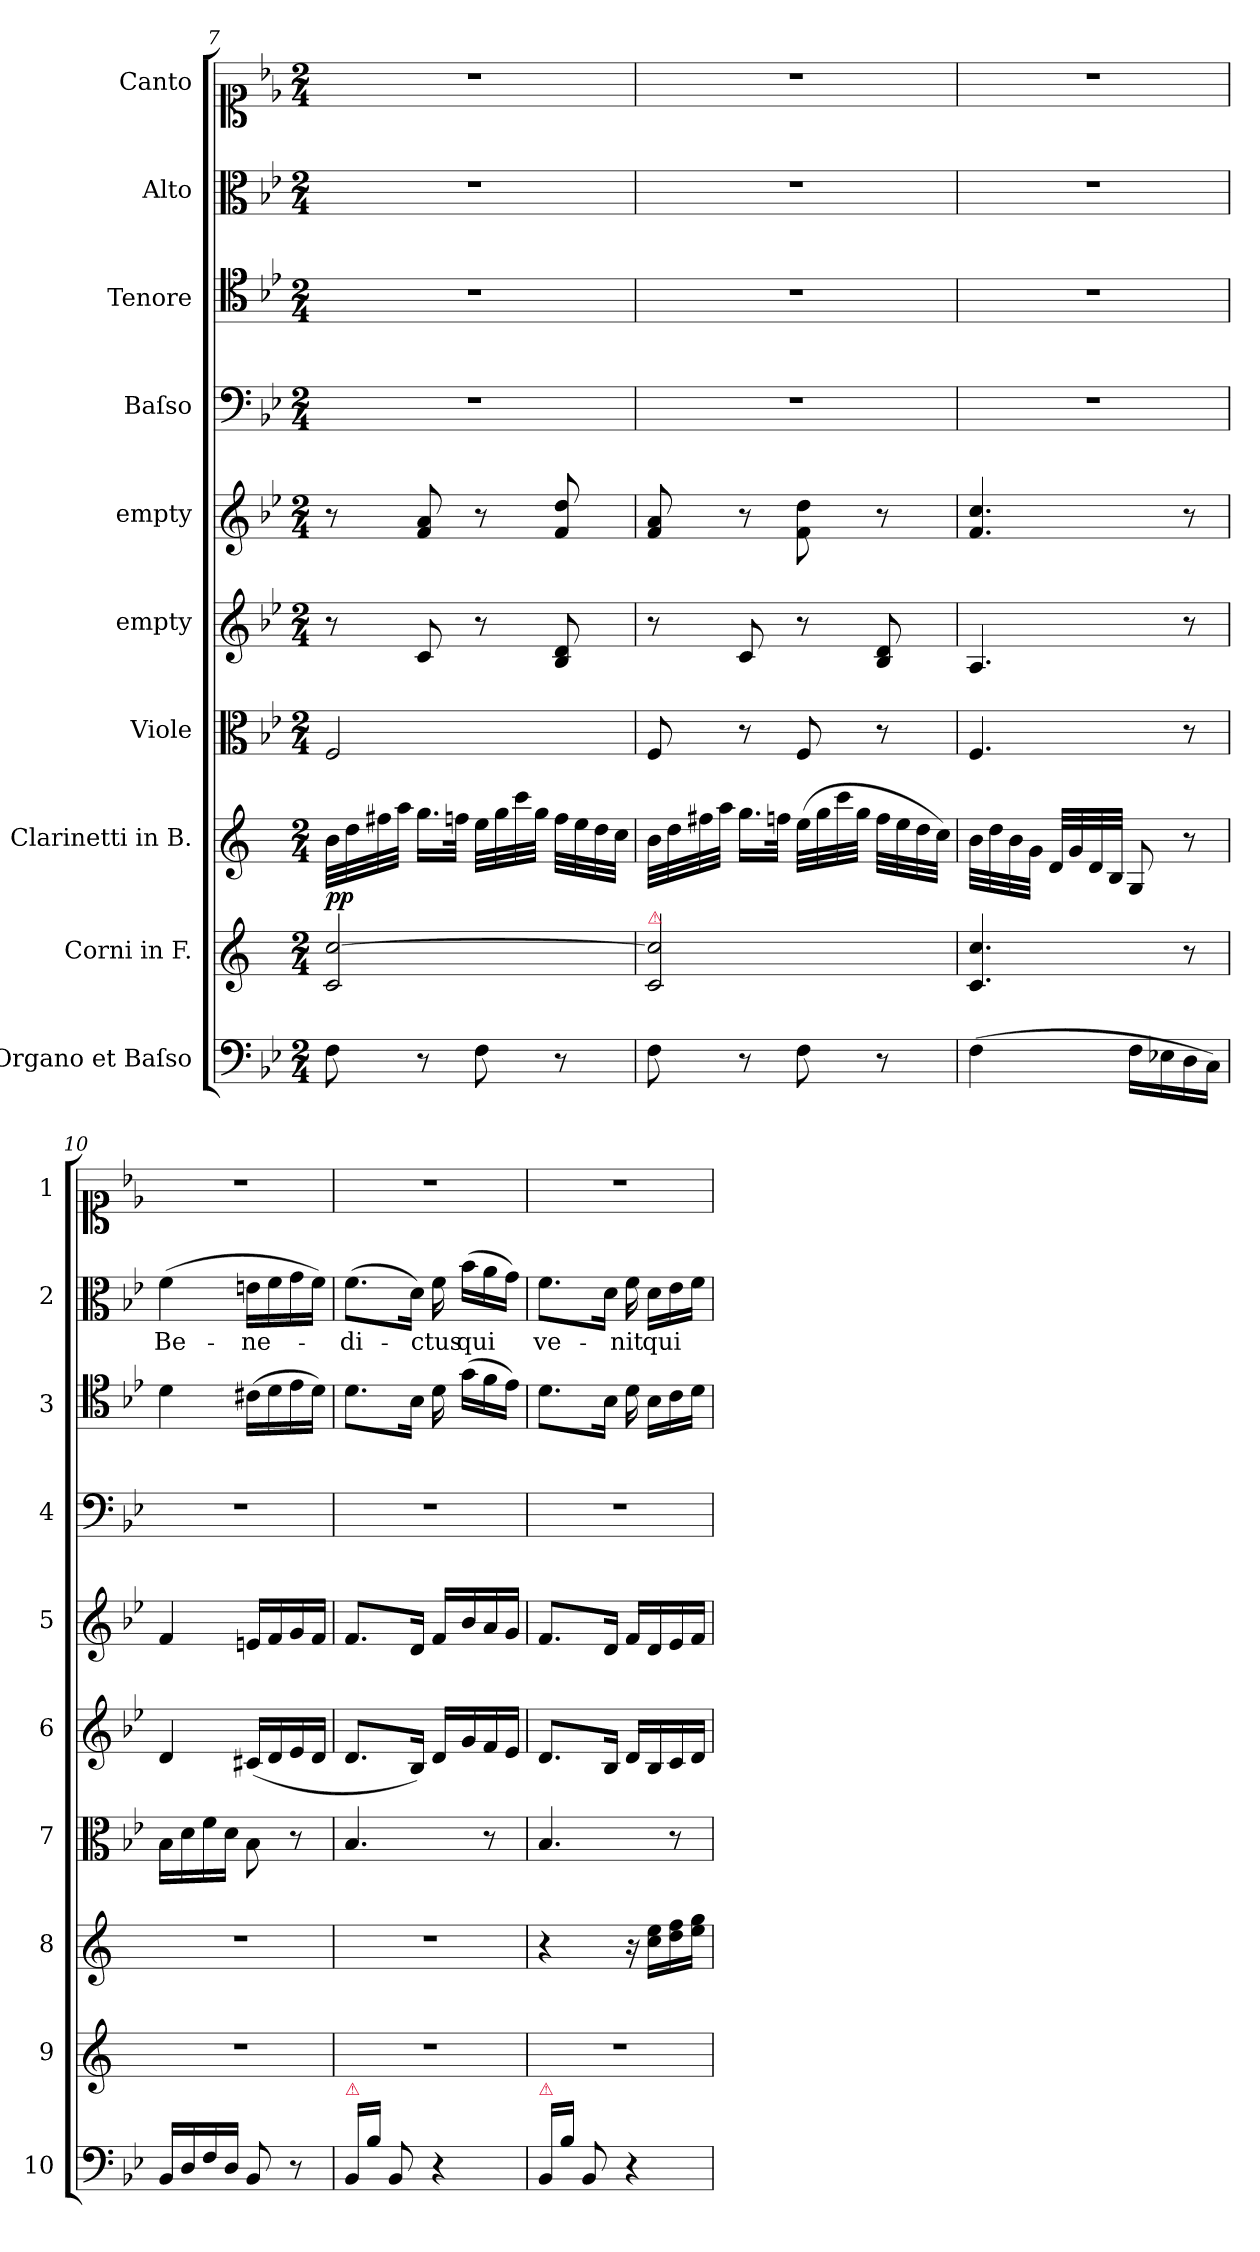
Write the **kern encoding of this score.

**kern	**kern	**dynam	**kern	**kern	**kern	**kern	**kern	**kern	**kern	**text	**kern
*part10	*part9	*part9	*part8	*part7	*part6	*part5	*part4	*part3	*part2	*part2	*part1
*staff10	*staff9	*staff9	*staff8	*staff7	*staff6	*staff5	*staff4	*staff3	*staff2	*staff2	*staff1
*I"Organo et Baſso	*I"Corni in F.	*	*I"Clarinetti in B.	*I"Viole	*I"empty	*I"empty	*I"Baſso	*I"Tenore	*I"Alto	*	*I"Canto
*I'10	*I'9	*	*I'8	*I'7	*I'6	*I'5	*I'4	*I'3	*I'2	*	*I'1
*clefF4	*clefG2	*	*clefG2	*clefC3	*clefG2	*clefG2	*clefF4	*clefC4	*clefC3	*	*clefC1
*	*ITrd4c7	*	*ITrd1c2	*	*	*	*	*	*	*	*
*k[b-e-]	*k[b-]	*	*k[b-e-]	*k[b-e-]	*k[b-e-]	*k[b-e-]	*k[b-e-]	*k[b-e-]	*k[b-e-]	*	*k[b-e-]
*B-:	*	*	*B-:	*B-:	*B-:	*B-:	*B-:	*B-:	*B-:	*	*B-:
*M2/4	*M2/4	*	*M2/4	*M2/4	*M2/4	*M2/4	*M2/4	*M2/4	*M2/4	*	*M2/4
=7	=7	=7	=7	=7	=7	=7	=7	=7	=7	=7	=7
!	!	!LO:DY:a	!	!	!	!	!	!	!	!	!
8F\	2F/ [2f/	pp	32a\LLL	2F/	8r	8r	2r	2r	2r	.	2r
.	.	.	32cc\	.	.	.	.	.	.	.	.
.	.	.	32een\	.	.	.	.	.	.	.	.
.	.	.	32gg\JJJ	.	.	.	.	.	.	.	.
8r	.	.	16.ff\LL	.	8c/	8f/ 8a/	.	.	.	.	.
.	.	.	32ee-X\JJk	.	.	.	.	.	.	.	.
8F\	.	.	32dd\LLL	.	8r	8r	.	.	.	.	.
.	.	.	32ff\	.	.	.	.	.	.	.	.
.	.	.	32bb-\	.	.	.	.	.	.	.	.
.	.	.	32ff\JJJ	.	.	.	.	.	.	.	.
8r	.	.	32ee-\LLL	.	8B-/ 8d/	8f/ 8dd/	.	.	.	.	.
.	.	.	32dd\	.	.	.	.	.	.	.	.
.	.	.	32cc\	.	.	.	.	.	.	.	.
.	.	.	32b-\JJJ	.	.	.	.	.	.	.	.
=8	=8	=8	=8	=8	=8	=8	=8	=8	=8	=8	=8
!	!LO:TX:a:color=crimson:t=⚠	!	!	!	!	!	!	!	!	!	!
8F\	2F/ 2f]/	.	32a\LLL	8F/	8r	8f/ 8a/	2r	2r	2r	.	2r
.	.	.	32cc\	.	.	.	.	.	.	.	.
.	.	.	32een\	.	.	.	.	.	.	.	.
.	.	.	32gg\JJJ	.	.	.	.	.	.	.	.
8r	.	.	16.ff\LL	8r	8c/	8r	.	.	.	.	.
.	.	.	32ee-X\JJk	.	.	.	.	.	.	.	.
8F\	.	.	(32dd\LLL	8F/	8r	8f\ 8dd\	.	.	.	.	.
.	.	.	32ff\	.	.	.	.	.	.	.	.
.	.	.	32bb-\	.	.	.	.	.	.	.	.
.	.	.	32ff\JJJ	.	.	.	.	.	.	.	.
8r	.	.	32ee-\LLL	8r	8B-/ 8d/	8r	.	.	.	.	.
.	.	.	32dd\	.	.	.	.	.	.	.	.
.	.	.	32cc\	.	.	.	.	.	.	.	.
.	.	.	32b-\JJJ)	.	.	.	.	.	.	.	.
=9	=9	=9	=9	=9	=9	=9	=9	=9	=9	=9	=9
(4F\	4.F/ 4.f/	.	32a\LLL	4.F/	4.A/	4.f/ 4.cc/	2r	2r	2r	.	2r
.	.	.	32cc\	.	.	.	.	.	.	.	.
.	.	.	32a\	.	.	.	.	.	.	.	.
.	.	.	32f\JJJ	.	.	.	.	.	.	.	.
.	.	.	32c/LLL	.	.	.	.	.	.	.	.
.	.	.	32f/	.	.	.	.	.	.	.	.
.	.	.	32c/	.	.	.	.	.	.	.	.
.	.	.	32A/JJJ	.	.	.	.	.	.	.	.
16F\LL	.	.	8F/	.	.	.	.	.	.	.	.
16E-X\	.	.	.	.	.	.	.	.	.	.	.
16D\	8r	.	8r	8r	8r	8r	.	.	.	.	.
16C\JJ)	.	.	.	.	.	.	.	.	.	.	.
=10	=10	=10	=10	=10	=10	=10	=10	=10	=10	=10	=10
16BB-/LL	2r	.	2r	16B-\LL	4d/	4f/	2r	4d\	(4f\	Be-	2r
16D/	.	.	.	16d\	.	.	.	.	.	.	.
16F/	.	.	.	16f\	.	.	.	.	.	.	.
16D/JJ	.	.	.	16d\JJ	.	.	.	.	.	.	.
8BB-/	.	.	.	8B-\	(>16c#X/LL	16en/LL	.	(16c#X\LL	16en\LL	-ne-	.
.	.	.	.	.	16d/	16f/	.	16d\	16f\	.	.
8r	.	.	.	8r	16e-/	16g/	.	16e-\	16g\	.	.
.	.	.	.	.	16d/JJ	16f/JJ	.	16d\JJ)	16f\JJ)	.	.
=11	=11	=11	=11	=11	=11	=11	=11	=11	=11	=11	=11
!LO:TX:a:color=crimson:t=⚠	!	!	!	!	!	!	!	!	!	!	!
16BB-/LL	2r	.	2r	4.B-/	8.d/L	8.f/L	2r	8.d\L	(8.f\L	-di-	2r
16B-\JJ	.	.	.	.	.	.	.	.	.	.	.
8BB-/	.	.	.	.	.	.	.	.	.	.	.
.	.	.	.	.	16B-/Jk)	16d/Jk	.	16B-\Jk	16d\Jk)	.	.
4r	.	.	.	.	16d/LL	16f/LL	.	16d\	16f\	-ctus	.
.	.	.	.	.	16g/	16b-/	.	(16g\LL	(16b-\LL	qui	.
.	.	.	.	8r	16f/	16a/	.	16f\	16a\	.	.
.	.	.	.	.	16e-/JJ	16g/JJ	.	16e-\JJ)	16g\JJ)	.	.
=12	=12	=12	=12	=12	=12	=12	=12	=12	=12	=12	=12
!LO:TX:a:color=crimson:t=⚠	!	!	!	!	!	!	!	!	!	!	!
16BB-/LL	2r	.	4r	4.B-/	8.d/L	8.f/L	2r	8.d\L	8.f\L	ve-	2r
16B-\JJ	.	.	.	.	.	.	.	.	.	.	.
8BB-/	.	.	.	.	.	.	.	.	.	.	.
.	.	.	.	.	16B-/Jk	16d/Jk	.	16B-\Jk	16d\Jk	.	.
4r	.	.	16r	.	16d/LL	16f/LL	.	16d\	16f\	-nit	.
.	.	.	16b-\ 16dd\LL	.	16B-/	16d/	.	16B-\LL	16d\LL	qui	.
.	.	.	16cc\ 16ee-\	8r	16c/	16e-/	.	16c\	16e-\	.	.
.	.	.	16dd\ 16ff\JJ	.	16d/JJ	16f/JJ	.	16d\JJ	16f\JJ	.	.
=	=	=	=	=	=	=	=	=	=	=	=
*-	*-	*-	*-	*-	*-	*-	*-	*-	*-	*-	*-
